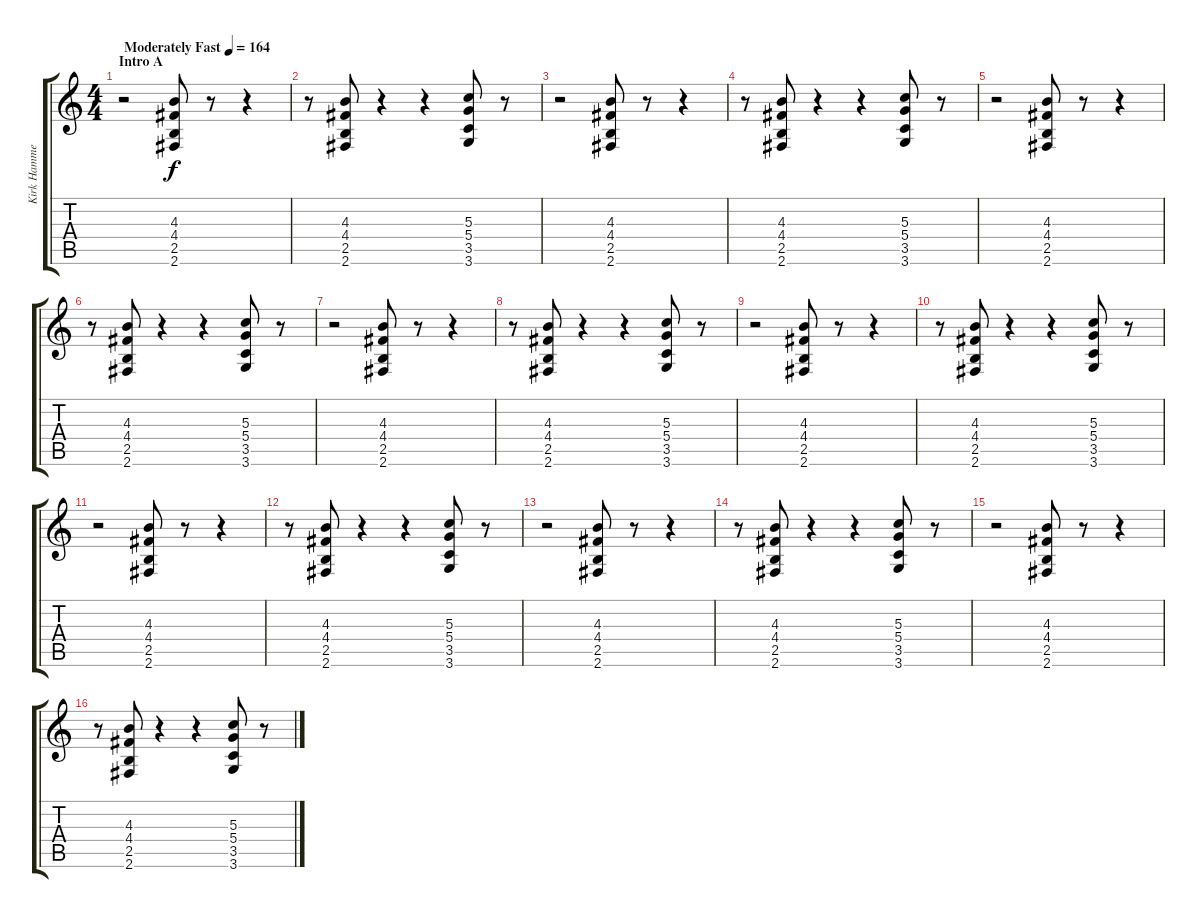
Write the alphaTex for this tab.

\track ("Kirk Hammett" "Kirk Hamme") {instrument distortionguitar}
\staff {score tabs}
\tuning (E4 B3 G3 D3 A2 E2) {hide}
\ts (4 4)
\section ("" "Intro A")
\tempo (164 "Moderately Fast")
\clef g2
\ks c
r.2{dy f volume 0 instrument distortionguitar} (4.3 4.4 2.5 2.6).8{volume 4} r.8 r.4 |
r.8 (4.3 4.4 2.5 2.6).8 r.4 r.4 (5.3 5.4 3.5 3.6).8 r.8 |
r.2 (4.3 4.4 2.5 2.6).8{volume 6} r.8 r.4 |
r.8 (4.3 4.4 2.5 2.6).8 r.4 r.4 (5.3 5.4 3.5 3.6).8 r.8 |
r.2 (4.3 4.4 2.5 2.6).8{volume 8} r.8 r.4 |
r.8 (4.3 4.4 2.5 2.6).8 r.4 r.4 (5.3 5.4 3.5 3.6).8 r.8 |
r.2 (4.3 4.4 2.5 2.6).8{volume 10} r.8 r.4 |
r.8 (4.3 4.4 2.5 2.6).8 r.4 r.4 (5.3 5.4 3.5 3.6).8 r.8 |
r.2 (4.3 4.4 2.5 2.6).8{volume 12} r.8 r.4 |
r.8 (4.3 4.4 2.5 2.6).8 r.4 r.4 (5.3 5.4 3.5 3.6).8 r.8 |
r.2 (4.3 4.4 2.5 2.6).8{volume 14} r.8 r.4 |
r.8 (4.3 4.4 2.5 2.6).8 r.4 r.4 (5.3 5.4 3.5 3.6).8 r.8 |
r.2 (4.3 4.4 2.5 2.6).8{volume 16} r.8 r.4 |
r.8 (4.3 4.4 2.5 2.6).8 r.4 r.4 (5.3 5.4 3.5 3.6).8 r.8 |
r.2 (4.3 4.4 2.5 2.6).8 r.8 r.4 |
r.8 (4.3 4.4 2.5 2.6).8 r.4 r.4 (5.3 5.4 3.5 3.6).8 r.8
